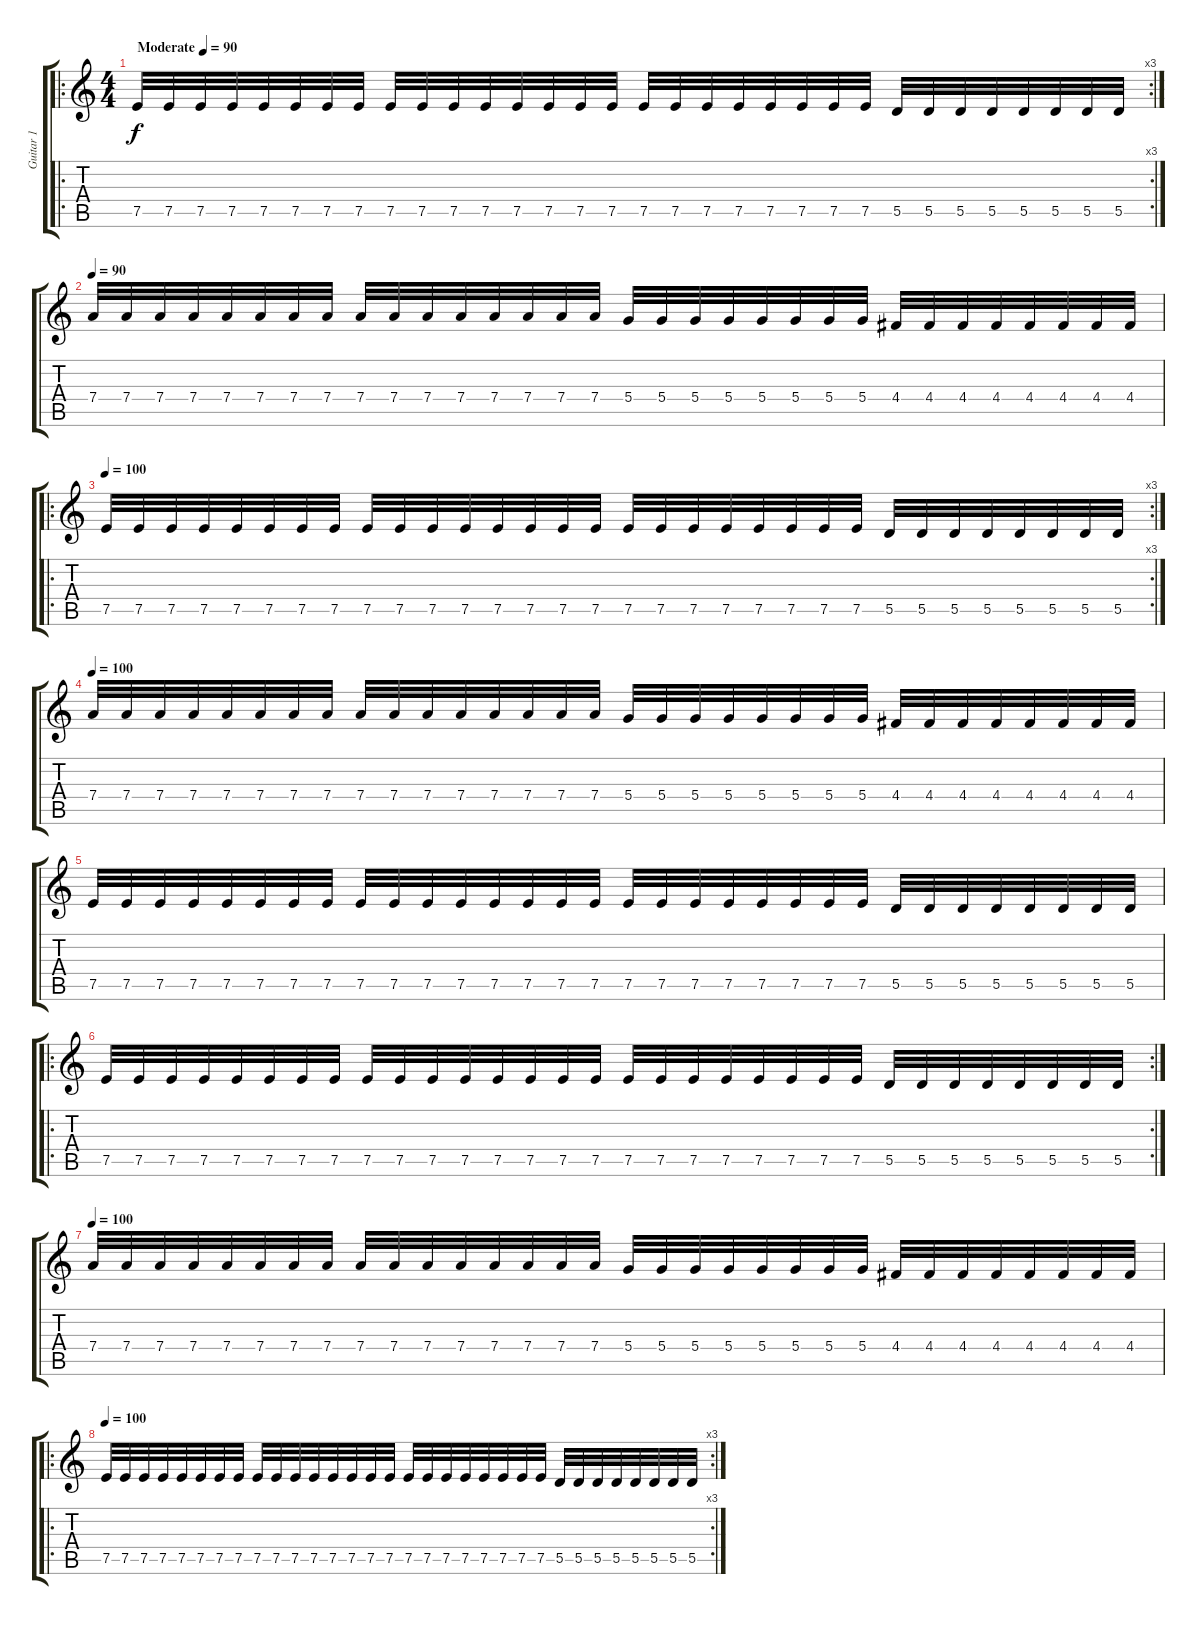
\track ("Guitar 1" "Guitar 1") {instrument distortionguitar}
\staff {score tabs}
\tuning (E4 B3 G3 D3 A2 E2) {hide}
\ro
\rc 3
\ts (4 4)
\tempo (90 "Moderate")
\clef g2
\ks c
7.5.32{dy f instrument distortionguitar} 7.5.32 7.5.32 7.5.32 7.5.32 7.5.32 7.5.32 7.5.32 7.5.32 7.5.32 7.5.32 7.5.32 7.5.32 7.5.32 7.5.32 7.5.32 7.5.32 7.5.32 7.5.32 7.5.32 7.5.32 7.5.32 7.5.32 7.5.32 5.5.32 5.5.32 5.5.32 5.5.32 5.5.32 5.5.32 5.5.32 5.5.32 |
\tempo 90
7.4.32 7.4.32 7.4.32 7.4.32 7.4.32 7.4.32 7.4.32 7.4.32 7.4.32 7.4.32 7.4.32 7.4.32 7.4.32 7.4.32 7.4.32 7.4.32 5.4.32 5.4.32 5.4.32 5.4.32 5.4.32 5.4.32 5.4.32 5.4.32 4.4.32 4.4.32 4.4.32 4.4.32 4.4.32 4.4.32 4.4.32 4.4.32 |
\ro
\rc 3
\tempo 100
7.5.32 7.5.32 7.5.32 7.5.32 7.5.32 7.5.32 7.5.32 7.5.32 7.5.32 7.5.32 7.5.32 7.5.32 7.5.32 7.5.32 7.5.32 7.5.32 7.5.32 7.5.32 7.5.32 7.5.32 7.5.32 7.5.32 7.5.32 7.5.32 5.5.32 5.5.32 5.5.32 5.5.32 5.5.32 5.5.32 5.5.32 5.5.32 |
\tempo 100
7.4.32 7.4.32 7.4.32 7.4.32 7.4.32 7.4.32 7.4.32 7.4.32 7.4.32 7.4.32 7.4.32 7.4.32 7.4.32 7.4.32 7.4.32 7.4.32 5.4.32 5.4.32 5.4.32 5.4.32 5.4.32 5.4.32 5.4.32 5.4.32 4.4.32 4.4.32 4.4.32 4.4.32 4.4.32 4.4.32 4.4.32 4.4.32 |
7.5.32 7.5.32 7.5.32 7.5.32 7.5.32 7.5.32 7.5.32 7.5.32 7.5.32 7.5.32 7.5.32 7.5.32 7.5.32 7.5.32 7.5.32 7.5.32 7.5.32 7.5.32 7.5.32 7.5.32 7.5.32 7.5.32 7.5.32 7.5.32 5.5.32 5.5.32 5.5.32 5.5.32 5.5.32 5.5.32 5.5.32 5.5.32 |
\ro
\rc 2
7.5.32 7.5.32 7.5.32 7.5.32 7.5.32 7.5.32 7.5.32 7.5.32 7.5.32 7.5.32 7.5.32 7.5.32 7.5.32 7.5.32 7.5.32 7.5.32 7.5.32 7.5.32 7.5.32 7.5.32 7.5.32 7.5.32 7.5.32 7.5.32 5.5.32 5.5.32 5.5.32 5.5.32 5.5.32 5.5.32 5.5.32 5.5.32 |
\tempo 100
7.4.32 7.4.32 7.4.32 7.4.32 7.4.32 7.4.32 7.4.32 7.4.32 7.4.32 7.4.32 7.4.32 7.4.32 7.4.32 7.4.32 7.4.32 7.4.32 5.4.32 5.4.32 5.4.32 5.4.32 5.4.32 5.4.32 5.4.32 5.4.32 4.4.32 4.4.32 4.4.32 4.4.32 4.4.32 4.4.32 4.4.32 4.4.32 |
\ro
\rc 3
\tempo 100
7.5.32 7.5.32 7.5.32 7.5.32 7.5.32 7.5.32 7.5.32 7.5.32 7.5.32 7.5.32 7.5.32 7.5.32 7.5.32 7.5.32 7.5.32 7.5.32 7.5.32 7.5.32 7.5.32 7.5.32 7.5.32 7.5.32 7.5.32 7.5.32 5.5.32 5.5.32 5.5.32 5.5.32 5.5.32 5.5.32 5.5.32 5.5.32
